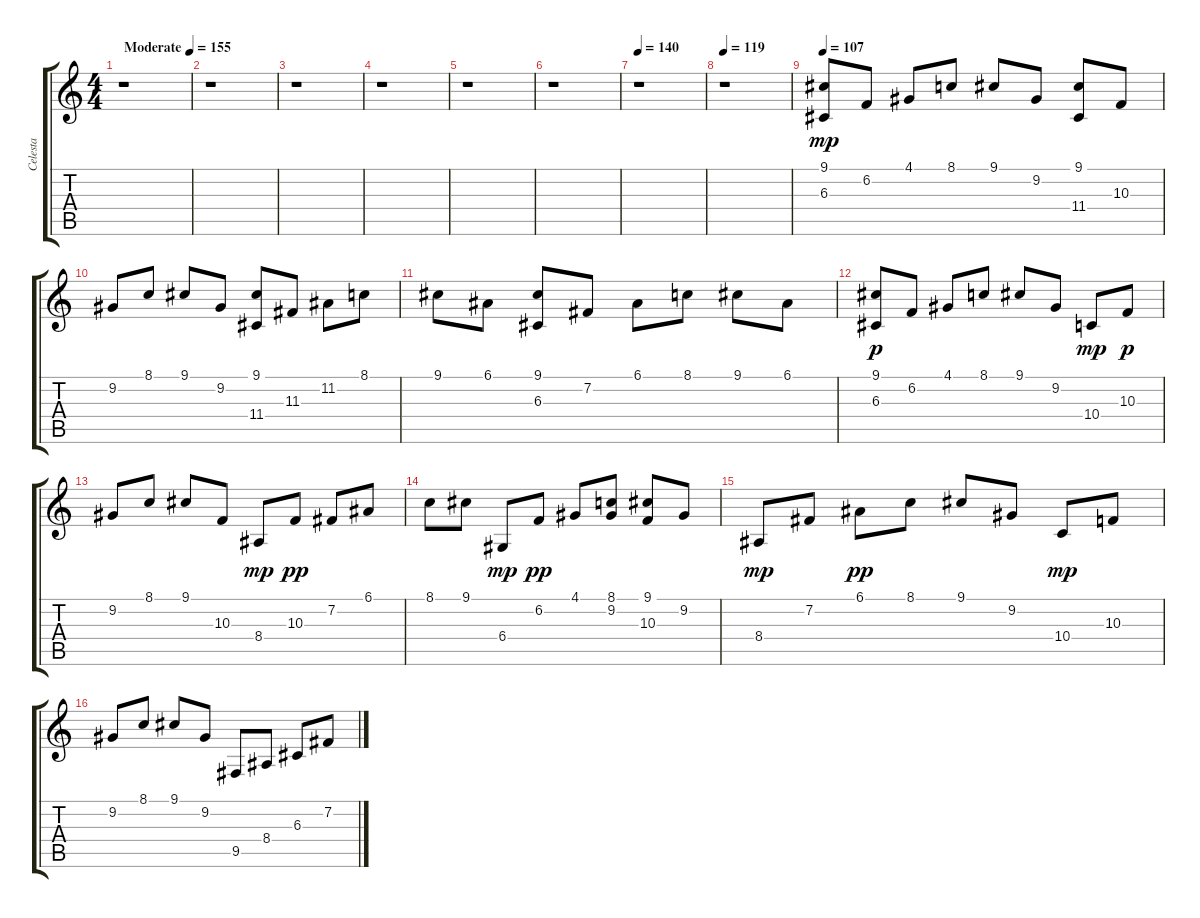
\track ("Celesta" "Celesta") {instrument celesta}
\staff {score tabs}
\tuning (E4 B3 G3 D3 A2 E2) {hide}
\ts (4 4)
\tempo (155 "Moderate")
\clef g2
\ks c
r.1{dy mp instrument celesta} |
r.1 |
r.1 |
r.1 |
r.1 |
r.1 |
\tempo 140
r.1 |
\tempo 119
r.1 |
\tempo 107
(9.1 6.3).8 6.2.8 4.1.8 8.1.8 9.1.8 9.2.8 (9.1 11.4).8 10.3.8 |
9.2.8 8.1.8 9.1.8 9.2.8 (9.1 11.4).8 11.3.8 11.2.8 8.1.8 |
9.1.8 6.1.8 (9.1 6.3).8 7.2.8 6.1.8 8.1.8 9.1.8 6.1.8 |
(9.1 6.3).8{dy p} 6.2.8 4.1.8 8.1.8 9.1.8 9.2.8 10.4.8{dy mp} 10.3.8{dy p} |
9.2.8 8.1.8 9.1.8 10.3.8 8.4.8{dy mp} 10.3.8{dy pp} 7.2.8 6.1.8 |
8.1.8 9.1.8 6.4.8{dy mp} 6.2.8{dy pp} 4.1.8 (8.1 9.2).8 (9.1 10.3).8 9.2.8 |
8.4.8{dy mp} 7.2.8 6.1.8{dy pp} 8.1.8 9.1.8 9.2.8 10.4.8{dy mp} 10.3.8 |
9.2.8 8.1.8 9.1.8 9.2.8 9.5.8 8.4.8 6.3.8 7.2.8
